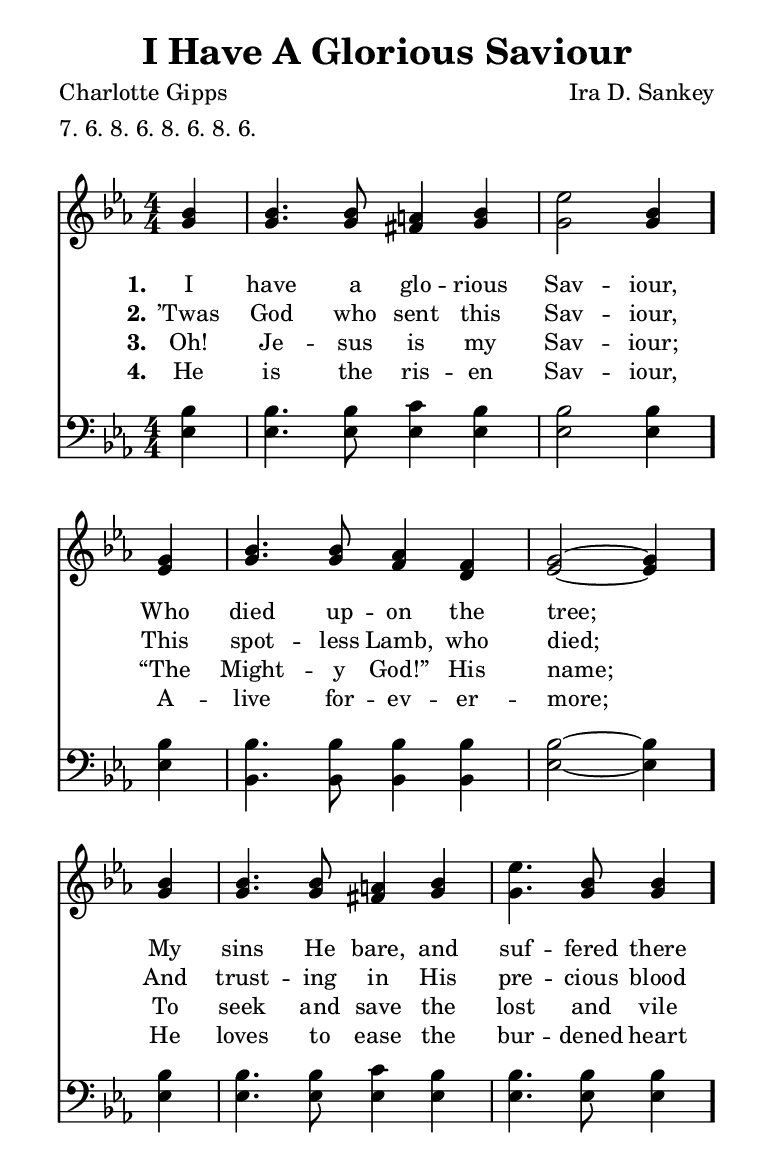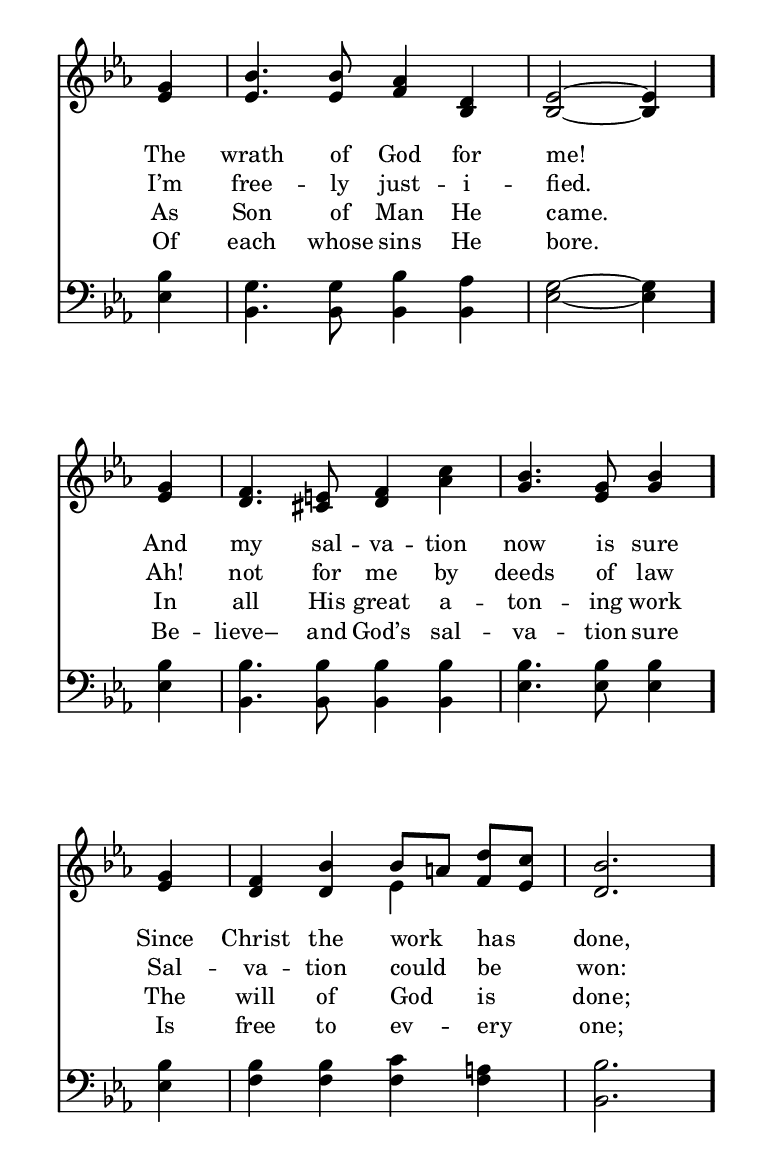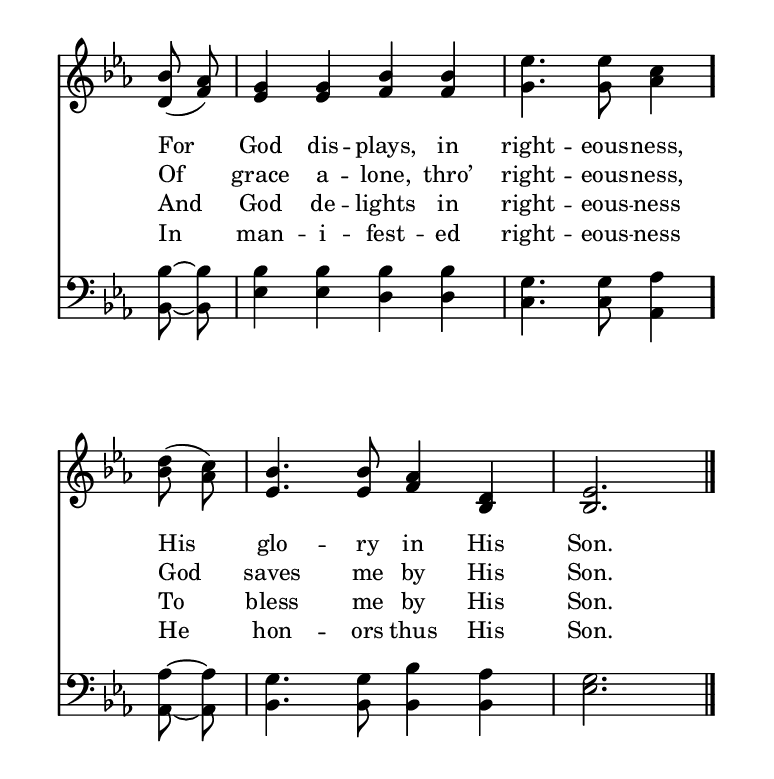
\include "common/global.ily"
\paper {
  \include "common/paper.ily"
}

\header{
  %gospel
  hymnnumber = "95"
  title = "I Have A Glorious Saviour"
  tunename = "Beneath the Cross of Jesus"
  meter = "7. 6. 8. 6. 8. 6. 8. 6."
  poet = "Charlotte Gipps"
  composer = "Ira D. Sankey"
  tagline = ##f
}

% for fermata in MIDI
ta = { \tempo 4=90 }
tb = { \tempo 4=45 }

patternAA = { c4 | c4. c8 c4 c4 | c2 c4 }
patternAB = { c4 | c4. c8 c4 c4 | c4. c8 c4 }
patternAC = { c8 c8 | c4 c4 c4 c4 | c4. c8 c4 }

patternBA = { c4 | c4. c8 c4 c4 | c2 ~ c4 }
patternBB = { c4 | c4 c4 c8[ c8] c8[ c8] | c2. }
patternBC = { c4 | c4 c4 c4      c8[ c8] | c2. }
patternBD = { c4 | c4 c4 c4      c4      | c2. }
patternBE = { c8 c8 | c4. c8 c4 c4 | c2. }

global = {
  \include "common/overrides.ily"
  \override Staff.TimeSignature.style = #'numbered % original has `c`
  \time 4/4
  \override Score.MetronomeMark.transparent = ##t % hide all fermata changes too
  \ta
  \key ees \major
  \partial 4
  \autoBeamOff
}

notesSoprano = {
\global
\relative c'' {

  \changePitch \patternAA { bes | bes bes a bes | ees bes }
  \changePitch \patternBA { g | bes bes aes f | g g }
  \changePitch \patternAB { bes | bes bes a bes | ees bes bes }
  \changePitch \patternBA { g | bes bes aes d, | ees ees }

  \changePitch \patternAB { g | f e f c' | bes g bes }
  \changePitch \patternBB { g | f bes bes a d c | bes }
  \changePitch \patternAC { bes( aes) | g g bes bes | ees ees c }
  \changePitch \patternBE { d( c) | bes bes aes d, | ees }

  \bar "|."

}
}

notesAlto = {
\global
\relative e' {

  \changePitch \patternAA { g | g g fis g | g g }
  \changePitch \patternBA { ees | g g f d | ees ees }
  \changePitch \patternAB { g | g g fis g | g g g }
  \changePitch \patternBA { ees | ees ees f bes, | bes bes }

  \changePitch \patternAB { ees | d cis d aes' | g ees g }
  \changePitch \patternBC { ees | d d ees f ees | d }
  \changePitch \patternAC { d( f) | ees ees f f | g g aes }
  \changePitch \patternBE { bes( aes) | ees ees f bes, | bes }

}
}

notesTenor = {
\global
\relative a {

  \changePitch \patternAA { bes | bes bes c bes | bes bes }
  \changePitch \patternBA { bes | bes bes bes bes | bes bes }
  \changePitch \patternAB { bes | bes bes c bes | bes bes bes }
  \changePitch \patternBA { bes | g g bes aes | g g }

  \changePitch \patternAB { bes | bes bes bes bes | bes bes bes }
  \changePitch \patternBD { bes | bes bes c a | bes }
  \changePitch \patternAC { bes ~ bes | bes bes bes bes | g g aes }
  \changePitch \patternBE { aes ~ aes | g g bes aes g }

}
}

notesBass = {
\global
\relative f {

  \changePitch \patternAA { ees | ees ees ees ees | ees ees }
  \changePitch \patternBA { ees | bes bes bes bes | ees ees }
  \changePitch \patternAB { ees | ees ees ees ees | ees ees ees }
  \changePitch \patternBA { ees | bes bes bes bes | ees ees }

  \changePitch \patternAB { ees | bes bes bes bes | ees ees ees }
  \changePitch \patternBD { ees | f f f f | bes, }
  \changePitch \patternAC { bes ~ bes | ees ees d d | c c aes }
  \changePitch \patternBE { aes ~ aes | bes bes bes bes | ees }

}
}

wordsA = \lyricmode {
\set stanza = "1."

I have a glo -- rious Sav -- iour, \bar "."
Who died up -- on the tree; \bar "." \break
My sins He bare, and suf -- fered there \bar "."
The wrath of God for me! \bar "." \break
And my sal -- va -- tion now is sure \bar "."
Since Christ the work has done, \bar "." \break
For God dis -- plays, in right -- eous -- ness, \bar "."
His glo -- ry in His Son. \bar "." \break

}

wordsB = \lyricmode {
\set stanza = "2."

’Twas God who sent this Sav -- iour,
This spot -- less Lamb, who died;
And trust -- ing in His pre -- cious blood
I’m free -- ly just -- i -- fied.
Ah! not for me by deeds of law
Sal -- va -- tion could be won:
Of grace a -- lone, thro’ right -- eous -- ness,
God saves me by His Son.

}

wordsC = \lyricmode {
\set stanza = "3."

Oh! Je -- sus is my Sav -- iour;
“The Might -- y God!” His name;
To seek and save the lost and vile
As Son of Man He came.
In all His great a -- ton -- ing work
The will of God is done;
And God de -- lights in right -- eous -- ness
To bless me by His Son.

}

wordsD = \lyricmode {
\set stanza = "4."

He is the ris -- en Sav -- iour,
A -- live for -- ev -- er -- more;
He loves to ease the bur -- dened heart
Of each whose sins He bore.
Be -- lieve– and God’s sal -- va -- tion sure
Is free to ev -- ery one;
In man -- i -- fest -- ed right -- eous -- ness
He hon -- ors thus His Son.

}

\score {
  \context ChoirStaff <<
    \context Staff = upper <<
      \set Staff.autoBeaming = ##f
      \set ChoirStaff.systemStartDelimiter = #'SystemStartBar
      \set ChoirStaff.printPartCombineTexts = ##f
      \partcombine #'(2 . 9) \notesSoprano \notesAlto
      \context NullVoice = sopranos { \voiceOne << \notesSoprano >> }
      \context NullVoice = altos { \voiceTwo << \notesAlto >> }
      \context Lyrics = one   \lyricsto sopranos \wordsA
      \context Lyrics = two   \lyricsto sopranos \wordsB
      \context Lyrics = three \lyricsto sopranos \wordsC
      \context Lyrics = four  \lyricsto sopranos \wordsD
    >>
    \context Staff = men <<
      \set Staff.autoBeaming = ##f
      \clef bass
      \set ChoirStaff.printPartCombineTexts = ##f
      \partcombine #'(2 . 9) \notesTenor \notesBass
      \context NullVoice = tenors { \voiceOne << \notesTenor >> }
      \context NullVoice = basses { \voiceTwo << \notesBass >> }
    >>
  >>
  \layout {
    \include "common/layout.ily"
  }
  \midi{
    \include "common/midi.ily"
  }
}

\version "2.19.49"  % necessary for upgrading to future LilyPond versions.

% vi:set et ts=2 sw=2 ai nocindent syntax=lilypond:
